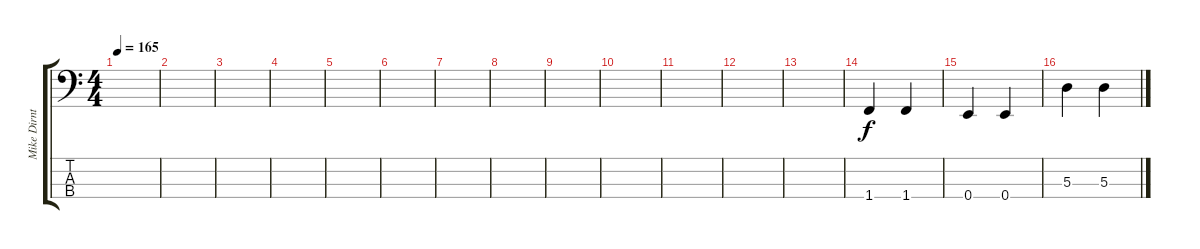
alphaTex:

\track ("Mike Dirnt - Bass" "Mike Dirnt") {instrument electricbassfinger}
\staff {score tabs}
\tuning (G2 D2 A1 E1) {hide}
\ts (4 4)
\tempo 165
\clef f4
\ks c
|
|
|
|
|
|
|
|
|
|
|
|
|
1.4.4 1.4.4 |
0.4.4 0.4.4 |
5.3.4 5.3.4
